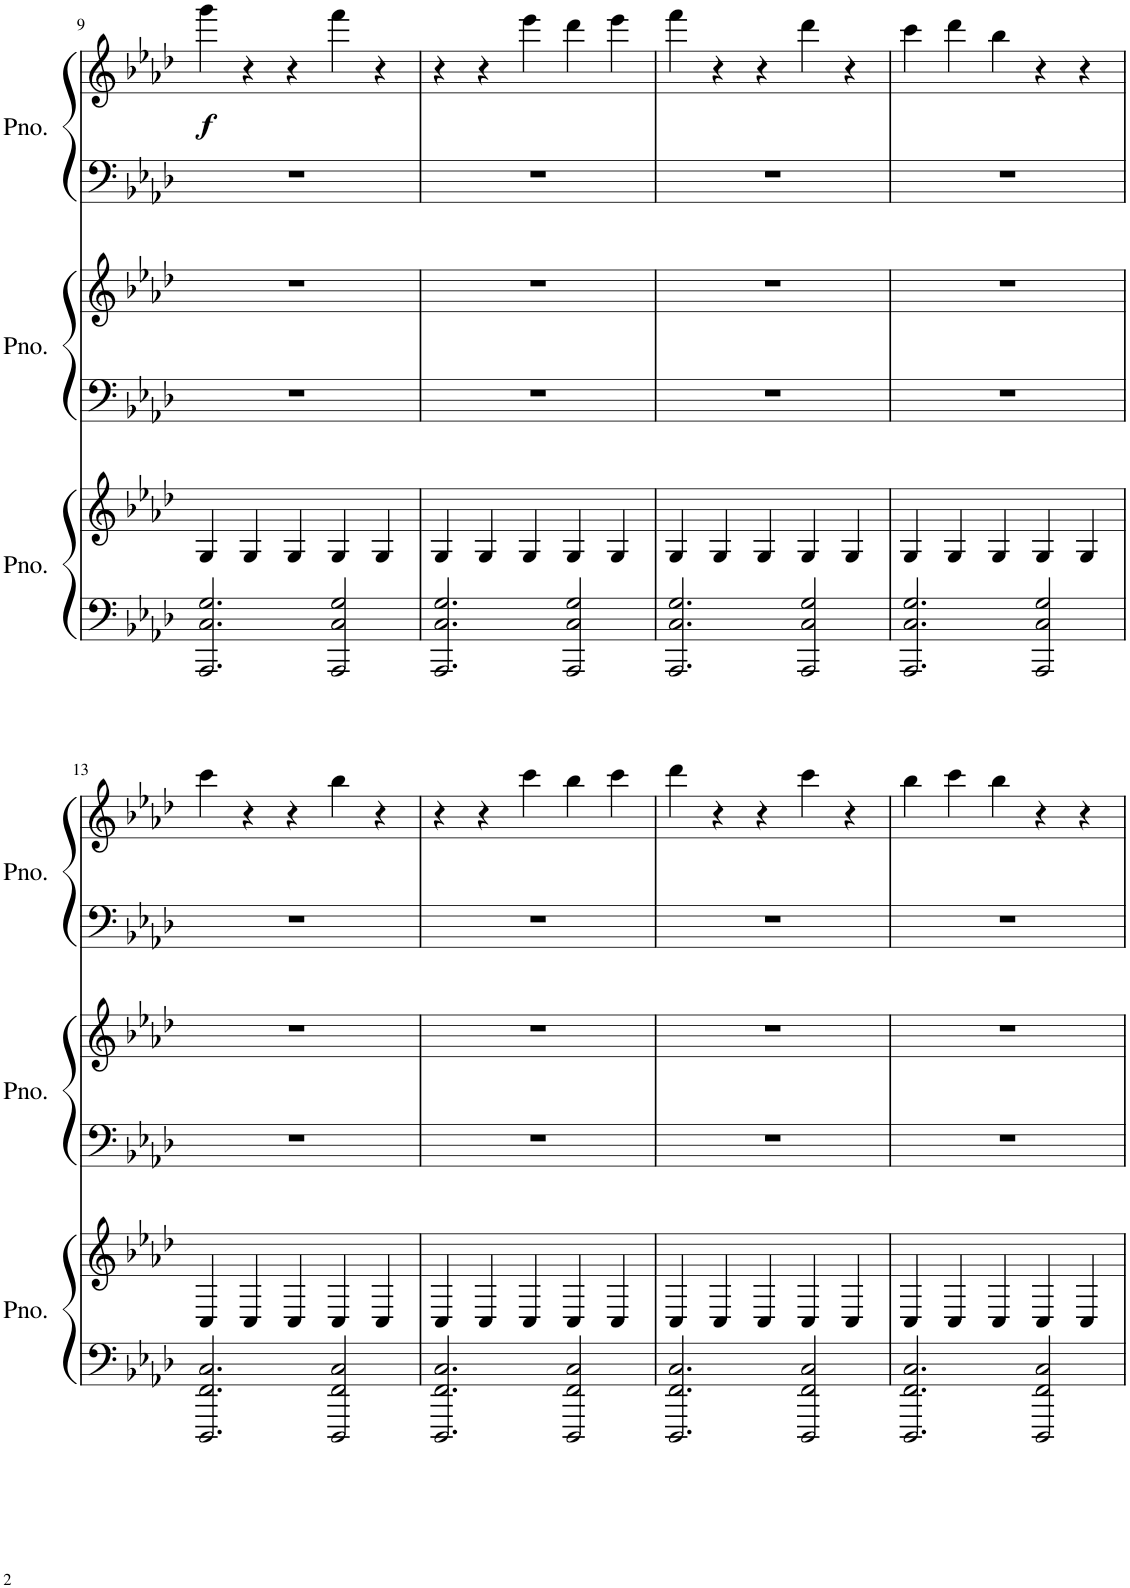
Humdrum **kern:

**kern	**kern	**kern	**kern	**kern	**kern	**dynam
*part3	*part3	*part2	*part2	*part1	*part1	*part1
*staff6	*staff5	*staff4	*staff3	*staff2	*staff1	*staff1/2
*I"Piano	*	*I"ピアノ	*	*I"ピアノ	*	*
*I'Pno.	*	*	*	*	*	*
!!LO:PB:g=z
*clefF4	*clefG2	*clefF4	*clefG2	*clefF4	*clefG2	*
*k[b-e-a-d-]	*k[b-e-a-d-]	*k[b-e-a-d-]	*k[b-e-a-d-]	*k[b-e-a-d-]	*k[b-e-a-d-]	*
*M5/4	*M5/4	*M5/4	*M5/4	*M5/4	*M5/4	*
=9	=9	=9	=9	=9	=9	=9
!	!	!	!	!	!	!LO:DY:b
2.AAA-/ 2.C/ 2.G/	4G/	4%5r	4%5r	4%5r	4ggg\	f
.	4G/	.	.	.	4r	.
.	4G/	.	.	.	4r	.
2AAA-/ 2C/ 2G/	4G/	.	.	.	4fff\	.
.	4G/	.	.	.	4r	.
=10	=10	=10	=10	=10	=10	=10
2.AAA-/ 2.C/ 2.G/	4G/	4%5r	4%5r	4%5r	4r	.
.	4G/	.	.	.	4r	.
.	4G/	.	.	.	4eee-\	.
2AAA-/ 2C/ 2G/	4G/	.	.	.	4ddd-\	.
.	4G/	.	.	.	4eee-\	.
=11	=11	=11	=11	=11	=11	=11
2.AAA-/ 2.C/ 2.G/	4G/	4%5r	4%5r	4%5r	4fff\	.
.	4G/	.	.	.	4r	.
.	4G/	.	.	.	4r	.
2AAA-/ 2C/ 2G/	4G/	.	.	.	4ddd-\	.
.	4G/	.	.	.	4r	.
=12	=12	=12	=12	=12	=12	=12
2.AAA-/ 2.C/ 2.G/	4G/	4%5r	4%5r	4%5r	4ccc\	.
.	4G/	.	.	.	4ddd-\	.
.	4G/	.	.	.	4bb-\	.
2AAA-/ 2C/ 2G/	4G/	.	.	.	4r	.
.	4G/	.	.	.	4r	.
!!LO:LB:g=z
=13	=13	=13	=13	=13	=13	=13
2.DDD-/ 2.FF/ 2.C/	4C/	4%5r	4%5r	4%5r	4ccc\	.
.	4C/	.	.	.	4r	.
.	4C/	.	.	.	4r	.
2DDD-/ 2FF/ 2C/	4C/	.	.	.	4bb-\	.
.	4C/	.	.	.	4r	.
=14	=14	=14	=14	=14	=14	=14
2.DDD-/ 2.FF/ 2.C/	4C/	4%5r	4%5r	4%5r	4r	.
.	4C/	.	.	.	4r	.
.	4C/	.	.	.	4ccc\	.
2DDD-/ 2FF/ 2C/	4C/	.	.	.	4bb-\	.
.	4C/	.	.	.	4ccc\	.
=15	=15	=15	=15	=15	=15	=15
2.DDD-/ 2.FF/ 2.C/	4C/	4%5r	4%5r	4%5r	4ddd-\	.
.	4C/	.	.	.	4r	.
.	4C/	.	.	.	4r	.
2DDD-/ 2FF/ 2C/	4C/	.	.	.	4ccc\	.
.	4C/	.	.	.	4r	.
=16	=16	=16	=16	=16	=16	=16
2.DDD-/ 2.FF/ 2.C/	4C/	4%5r	4%5r	4%5r	4bb-\	.
.	4C/	.	.	.	4ccc\	.
.	4C/	.	.	.	4bb-\	.
2DDD-/ 2FF/ 2C/	4C/	.	.	.	4r	.
.	4C/	.	.	.	4r	.
=	=	=	=	=	=	=
*-	*-	*-	*-	*-	*-	*-
